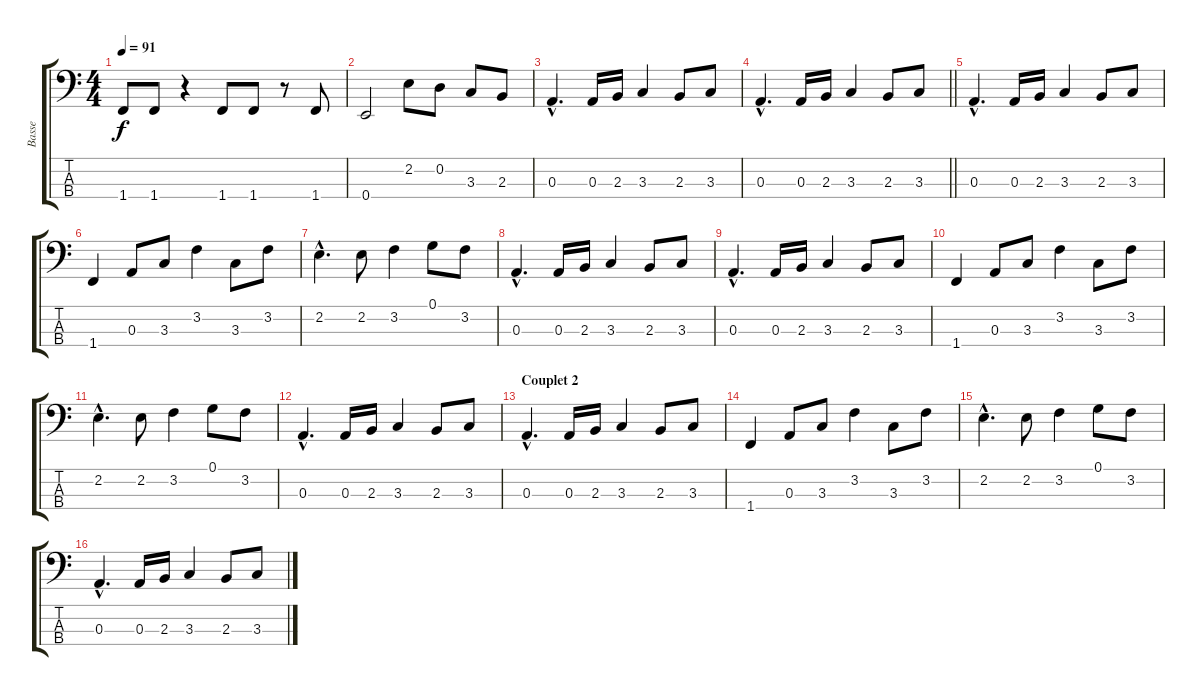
\track ("Basse" "Basse") {instrument electricbassfinger}
\staff {score tabs}
\tuning (G2 D2 A1 E1) {hide}
\ts (4 4)
\tempo 91
\clef f4
\ks c
1.4.8{dy f} 1.4.8 r.4 1.4.8 1.4.8 r.8 1.4.8 |
0.4.2 2.2.8 0.2.8 3.3.8 2.3.8 |
0.3{hac}.4{d} 0.3.16 2.3.16 3.3.4 2.3.8 3.3.8 |
\barLineRight lightlight
0.3{hac}.4{d} 0.3.16 2.3.16 3.3.4 2.3.8 3.3.8 |
0.3{hac}.4{d} 0.3.16 2.3.16 3.3.4 2.3.8 3.3.8 |
1.4.4 0.3.8 3.3.8 3.2.4 3.3.8 3.2.8 |
2.2{hac}.4{d} 2.2.8 3.2.4 0.1.8 3.2.8 |
0.3{hac}.4{d} 0.3.16 2.3.16 3.3.4 2.3.8 3.3.8 |
0.3{hac}.4{d} 0.3.16 2.3.16 3.3.4 2.3.8 3.3.8 |
1.4.4 0.3.8 3.3.8 3.2.4 3.3.8 3.2.8 |
2.2{hac}.4{d} 2.2.8 3.2.4 0.1.8 3.2.8 |
0.3{hac}.4{d} 0.3.16 2.3.16 3.3.4 2.3.8 3.3.8 |
\section ("" "Couplet 2")
0.3{hac}.4{d} 0.3.16 2.3.16 3.3.4 2.3.8 3.3.8 |
1.4.4 0.3.8 3.3.8 3.2.4 3.3.8 3.2.8 |
2.2{hac}.4{d} 2.2.8 3.2.4 0.1.8 3.2.8 |
0.3{hac}.4{d} 0.3.16 2.3.16 3.3.4 2.3.8 3.3.8
